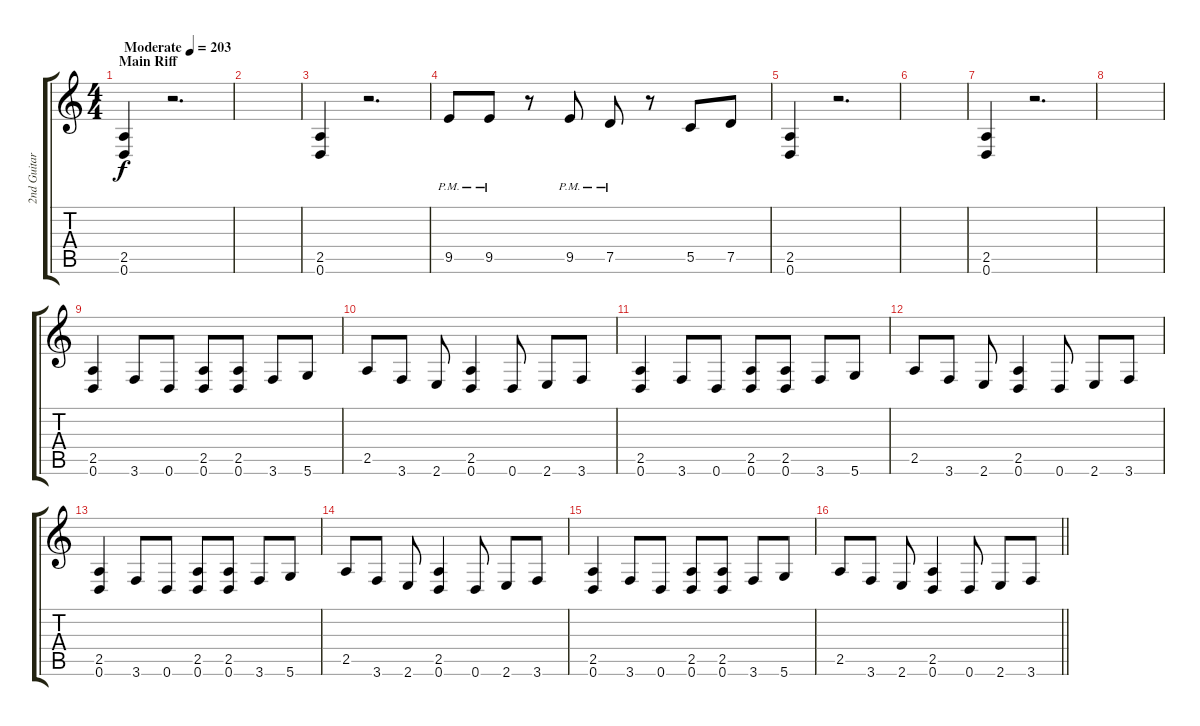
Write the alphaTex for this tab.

\track ("2nd Guitar" "2nd Guitar") {instrument overdrivenguitar}
\staff {score tabs}
\tuning (D4 A3 F3 C3 G2 D2) {hide}
\ts (4 4)
\section ("" "Main Riff")
\tempo (203 "Moderate")
\clef g2
\ks c
(2.5 0.6).4{dy f instrument overdrivenguitar} r.2{d} |
|
(2.5 0.6).4 r.2{d} |
9.5{pm}.8 9.5{pm}.8 r.8 9.5{pm}.8 7.5{pm}.8 r.8 5.5.8 7.5.8 |
(2.5 0.6).4 r.2{d} |
|
(2.5 0.6).4 r.2{d} |
|
(2.5 0.6).4 3.6.8 0.6.8 (2.5 0.6).8 (2.5 0.6).8 3.6.8 5.6.8 |
2.5.8 3.6.8 2.6.8 (2.5 0.6).4 0.6.8 2.6.8 3.6.8 |
(2.5 0.6).4 3.6.8 0.6.8 (2.5 0.6).8 (2.5 0.6).8 3.6.8 5.6.8 |
2.5.8 3.6.8 2.6.8 (2.5 0.6).4 0.6.8 2.6.8 3.6.8 |
(2.5 0.6).4 3.6.8 0.6.8 (2.5 0.6).8 (2.5 0.6).8 3.6.8 5.6.8 |
2.5.8 3.6.8 2.6.8 (2.5 0.6).4 0.6.8 2.6.8 3.6.8 |
(2.5 0.6).4 3.6.8 0.6.8 (2.5 0.6).8 (2.5 0.6).8 3.6.8 5.6.8 |
\barLineRight lightlight
2.5.8 3.6.8 2.6.8 (2.5 0.6).4 0.6.8 2.6.8 3.6.8
